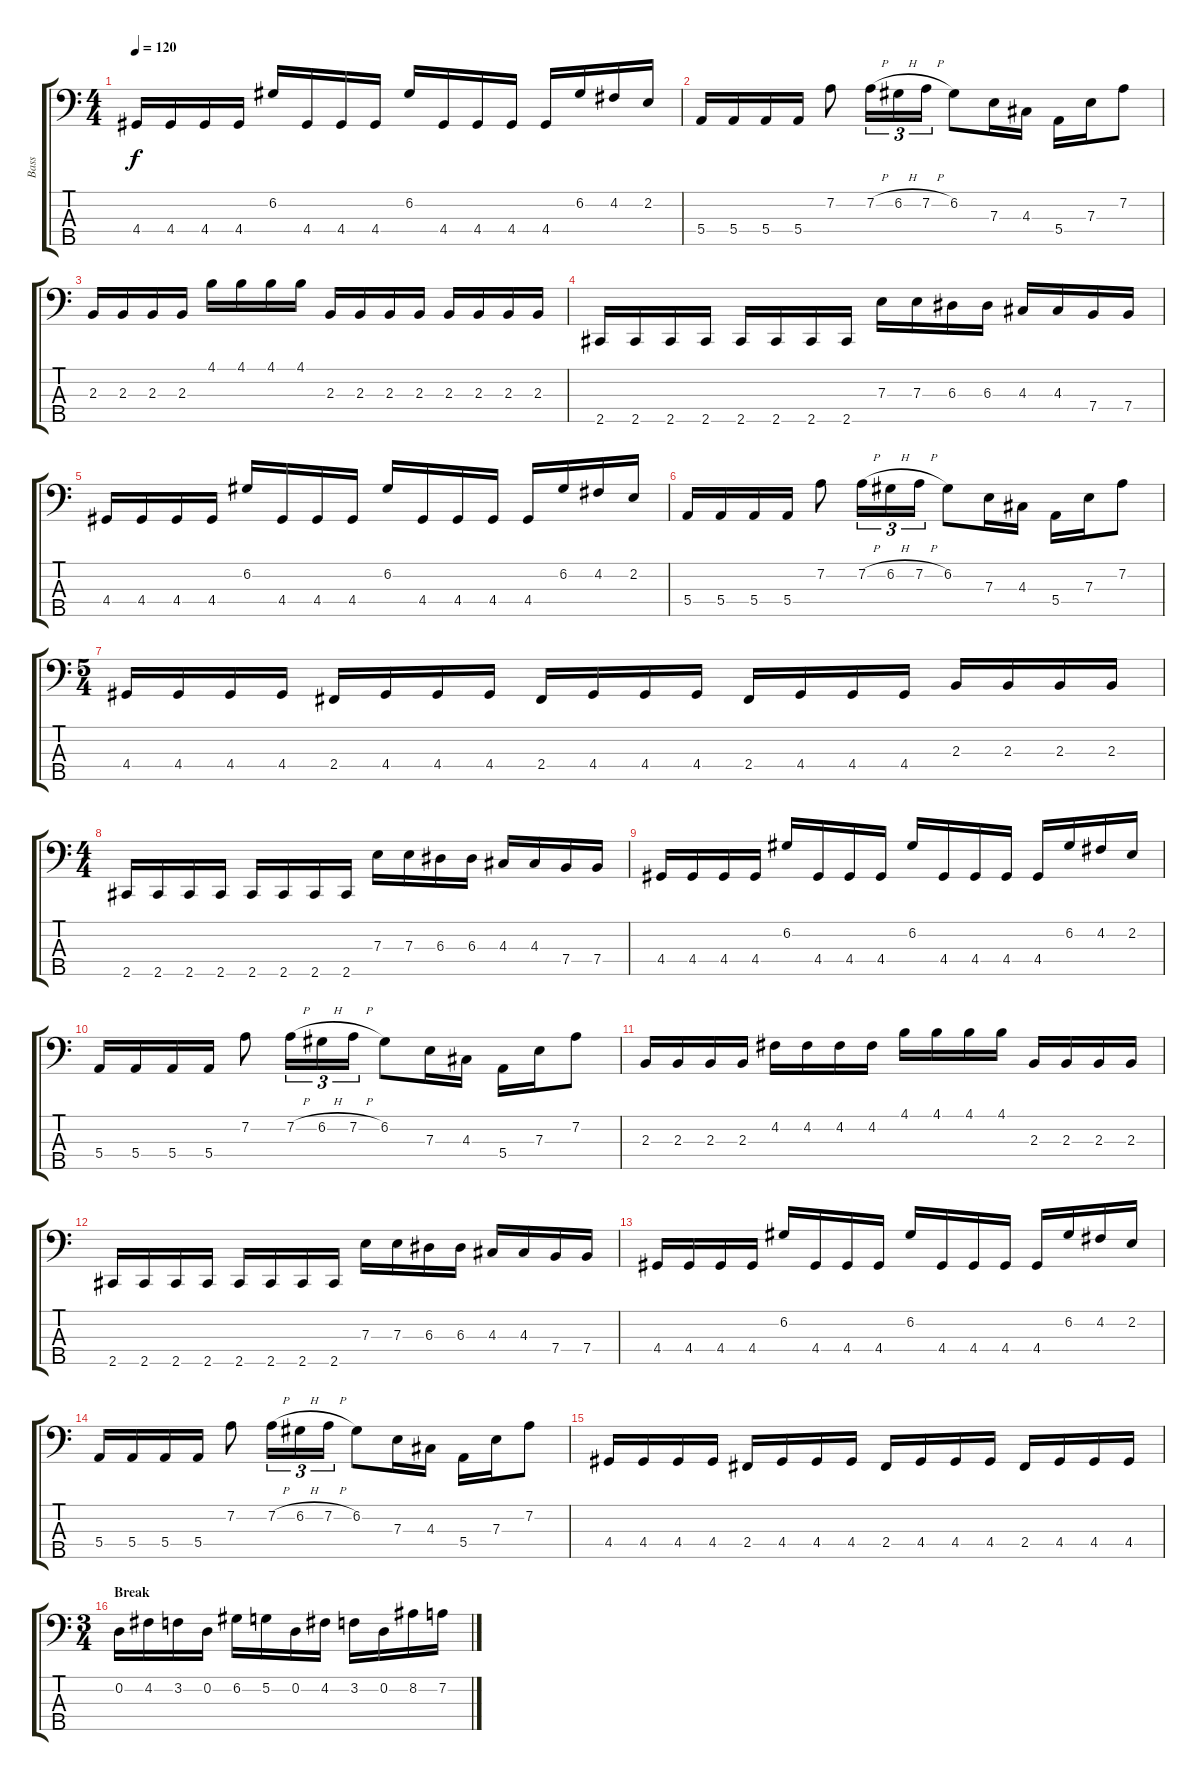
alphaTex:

\track ("Bass" "Bass") {instrument electricbasspick}
\staff {score tabs}
\tuning (G2 D2 A1 E1 B0) {hide}
\ts (4 4)
\tempo 120
\clef f4
\ks c
4.4.16{dy f} 4.4.16 4.4.16 4.4.16 6.2.16 4.4.16 4.4.16 4.4.16 6.2.16 4.4.16 4.4.16 4.4.16 4.4.16 6.2.16 4.2.16 2.2.16 |
5.4.16 5.4.16 5.4.16 5.4.16 7.2.8 7.2{h}.16{tu (3 2)} 6.2{h}.16{tu (3 2)} 7.2{h}.16{tu (3 2)} 6.2.8 7.3.16 4.3.16 5.4.16 7.3.16 7.2.8 |
2.3.16 2.3.16 2.3.16 2.3.16 4.1.16 4.1.16 4.1.16 4.1.16 2.3.16 2.3.16 2.3.16 2.3.16 2.3.16 2.3.16 2.3.16 2.3.16 |
2.5.16 2.5.16 2.5.16 2.5.16 2.5.16 2.5.16 2.5.16 2.5.16 7.3.16 7.3.16 6.3.16 6.3.16 4.3.16 4.3.16 7.4.16 7.4.16 |
4.4.16 4.4.16 4.4.16 4.4.16 6.2.16 4.4.16 4.4.16 4.4.16 6.2.16 4.4.16 4.4.16 4.4.16 4.4.16 6.2.16 4.2.16 2.2.16 |
5.4.16 5.4.16 5.4.16 5.4.16 7.2.8 7.2{h}.16{tu (3 2)} 6.2{h}.16{tu (3 2)} 7.2{h}.16{tu (3 2)} 6.2.8 7.3.16 4.3.16 5.4.16 7.3.16 7.2.8 |
\ts (5 4)
4.4.16 4.4.16 4.4.16 4.4.16 2.4.16 4.4.16 4.4.16 4.4.16 2.4.16 4.4.16 4.4.16 4.4.16 2.4.16 4.4.16 4.4.16 4.4.16 2.3.16 2.3.16 2.3.16 2.3.16 |
\ts (4 4)
2.5.16 2.5.16 2.5.16 2.5.16 2.5.16 2.5.16 2.5.16 2.5.16 7.3.16 7.3.16 6.3.16 6.3.16 4.3.16 4.3.16 7.4.16 7.4.16 |
4.4.16 4.4.16 4.4.16 4.4.16 6.2.16 4.4.16 4.4.16 4.4.16 6.2.16 4.4.16 4.4.16 4.4.16 4.4.16 6.2.16 4.2.16 2.2.16 |
5.4.16 5.4.16 5.4.16 5.4.16 7.2.8 7.2{h}.16{tu (3 2)} 6.2{h}.16{tu (3 2)} 7.2{h}.16{tu (3 2)} 6.2.8 7.3.16 4.3.16 5.4.16 7.3.16 7.2.8 |
2.3.16 2.3.16 2.3.16 2.3.16 4.2.16 4.2.16 4.2.16 4.2.16 4.1.16 4.1.16 4.1.16 4.1.16 2.3.16 2.3.16 2.3.16 2.3.16 |
2.5.16 2.5.16 2.5.16 2.5.16 2.5.16 2.5.16 2.5.16 2.5.16 7.3.16 7.3.16 6.3.16 6.3.16 4.3.16 4.3.16 7.4.16 7.4.16 |
4.4.16 4.4.16 4.4.16 4.4.16 6.2.16 4.4.16 4.4.16 4.4.16 6.2.16 4.4.16 4.4.16 4.4.16 4.4.16 6.2.16 4.2.16 2.2.16 |
5.4.16 5.4.16 5.4.16 5.4.16 7.2.8 7.2{h}.16{tu (3 2)} 6.2{h}.16{tu (3 2)} 7.2{h}.16{tu (3 2)} 6.2.8 7.3.16 4.3.16 5.4.16 7.3.16 7.2.8 |
4.4.16 4.4.16 4.4.16 4.4.16 2.4.16 4.4.16 4.4.16 4.4.16 2.4.16 4.4.16 4.4.16 4.4.16 2.4.16 4.4.16 4.4.16 4.4.16 |
\ts (3 4)
\section ("" "Break")
0.2.16 4.2.16 3.2.16 0.2.16 6.2.16 5.2.16 0.2.16 4.2.16 3.2.16 0.2.16 8.2.16 7.2.16
